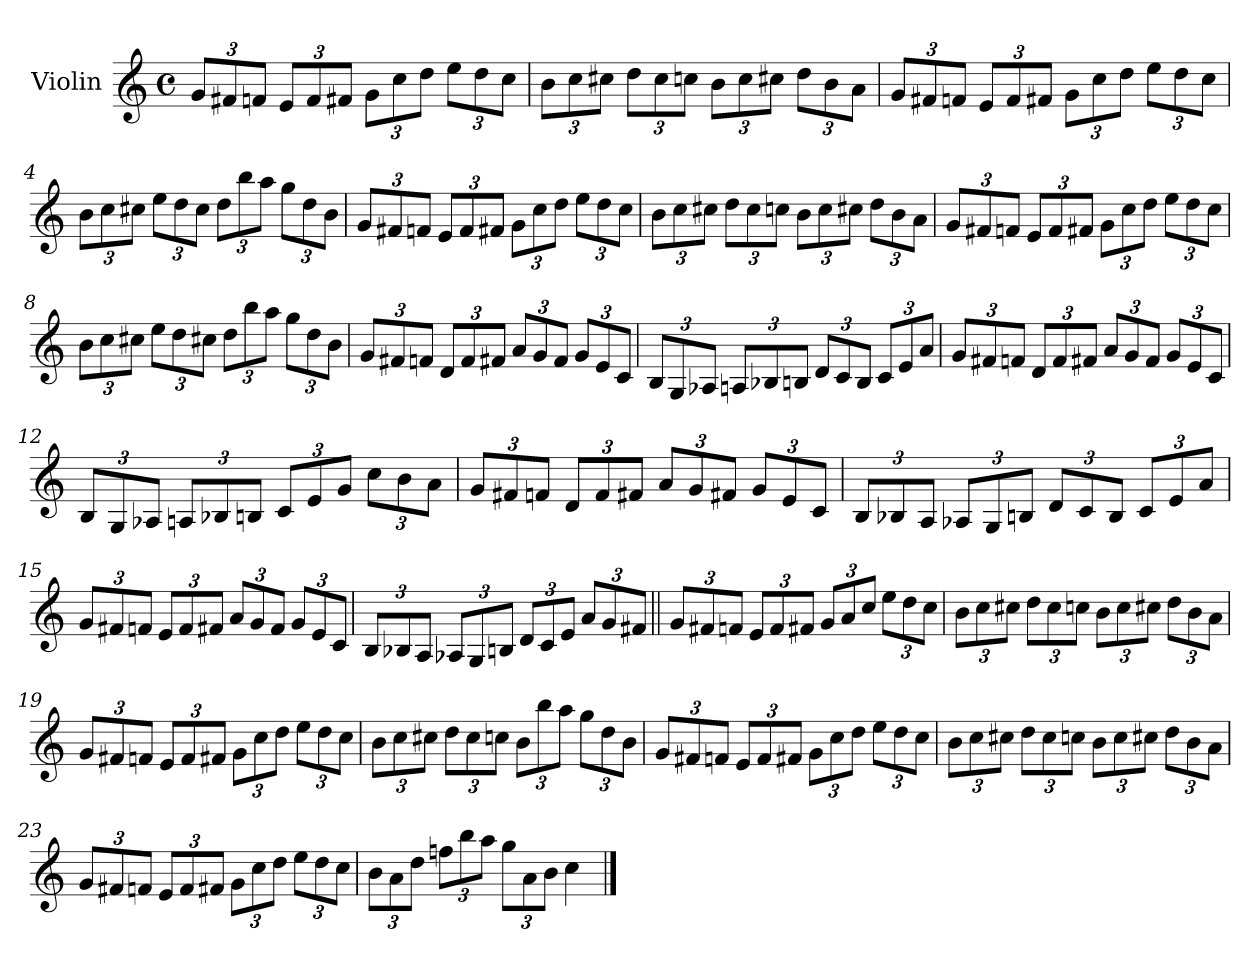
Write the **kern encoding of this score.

**kern
*part1
*staff1
*I"Violin
*I'Vln.
*clefG2
*k[]
*M4/4
*met(c)
*MM90
*Xbrackettup
=1
12g/L
12f#X/
12fn/J
12e/L
12f/
12f#X/J
12g\L
12cc\
12dd\J
12ee\L
12dd\
12cc\J
=2
12b\L
12cc\
12cc#X\J
12dd\L
12cc#\
12ccn\J
12b\L
12cc\
12cc#X\J
12dd\L
12b\
12a\J
!!LO:LB:g=z
=3
12g/L
12f#X/
12fn/J
12e/L
12f/
12f#X/J
12g\L
12cc\
12dd\J
12ee\L
12dd\
12cc\J
=4
12b\L
12cc\
12cc#X\J
12ee\L
12dd\
12cc#\J
12dd\L
12bb\
12aa\J
12gg\L
12dd\
12b\J
=5
12g/L
12f#X/
12fn/J
12e/L
12f/
12f#X/J
12g\L
12cc\
12dd\J
12ee\L
12dd\
12cc\J
!!LO:LB:g=z
=6
12b\L
12cc\
12cc#X\J
12dd\L
12cc#\
12ccn\J
12b\L
12cc\
12cc#X\J
12dd\L
12b\
12a\J
=7
12g/L
12f#X/
12fn/J
12e/L
12f/
12f#X/J
12g\L
12cc\
12dd\J
12ee\L
12dd\
12cc\J
=8
12b\L
12cc\
12cc#X\J
12ee\L
12dd\
12cc#X\J
12dd\L
12bb\
12aa\J
12gg\L
12dd\
12b\J
!!LO:LB:g=z
=9
12g/L
12f#X/
12fn/J
12d/L
12f/
12f#X/J
12a/L
12g/
12f#/J
12g/L
12e/
12c/J
=10
12B/L
12G/
12A-X/J
12An/L
12B-X/
12Bn/J
12d/L
12c/
12B/J
12c/L
12e/
12a/J
!!LO:LB:g=z
=11
12g/L
12f#X/
12fn/J
12d/L
12f/
12f#X/J
12a/L
12g/
12f#/J
12g/L
12e/
12c/J
=12
12B/L
12G/
12A-X/J
12An/L
12B-X/
12Bn/J
12c/L
12e/
12g/J
12cc\L
12b\
12a\J
!!LO:LB:g=z
=13
12g/L
12f#X/
12fn/J
12d/L
12f/
12f#X/J
12a/L
12g/
12f#X/J
12g/L
12e/
12c/J
=14
12B/L
12B-X/
12A/J
12A-X/L
12G/
12Bn/J
12d/L
12c/
12B/J
12c/L
12e/
12a/J
!!LO:LB:g=z
=15
12g/L
12f#X/
12fn/J
12e/L
12f/
12f#X/J
12a/L
12g/
12f#/J
12g/L
12e/
12c/J
=16
12B/L
12B-X/
12A/J
12A-X/L
12G/
12Bn/J
12d/L
12c/
12e/J
12a/L
12g/
12f#X/J
!!LO:LB:g=z
=17||
12g/L
12f#X/
12fn/J
12e/L
12f/
12f#X/J
12g/L
12a/
12cc/J
12ee\L
12dd\
12cc\J
=18
12b\L
12cc\
12cc#X\J
12dd\L
12cc#\
12ccn\J
12b\L
12cc\
12cc#X\J
12dd\L
12b\
12a\J
!!LO:LB:g=z
=19
12g/L
12f#X/
12fn/J
12e/L
12f/
12f#X/J
12g\L
12cc\
12dd\J
12ee\L
12dd\
12cc\J
=20
12b\L
12cc\
12cc#X\J
12dd\L
12cc#\
12ccn\J
12b\L
12bb\
12aa\J
12gg\L
12dd\
12b\J
=21
12g/L
12f#X/
12fn/J
12e/L
12f/
12f#X/J
12g\L
12cc\
12dd\J
12ee\L
12dd\
12cc\J
!!LO:LB:g=z
=22
12b\L
12cc\
12cc#X\J
12dd\L
12cc#\
12ccn\J
12b\L
12cc\
12cc#X\J
12dd\L
12b\
12a\J
=23
12g/L
12f#X/
12fn/J
12e/L
12f/
12f#X/J
12g\L
12cc\
12dd\J
12ee\L
12dd\
12cc\J
=24
12b\L
12a\
12dd\J
12ffn\L
12bb\
12aa\J
12gg\L
12a\
12b\J
4cc\
==
*-
